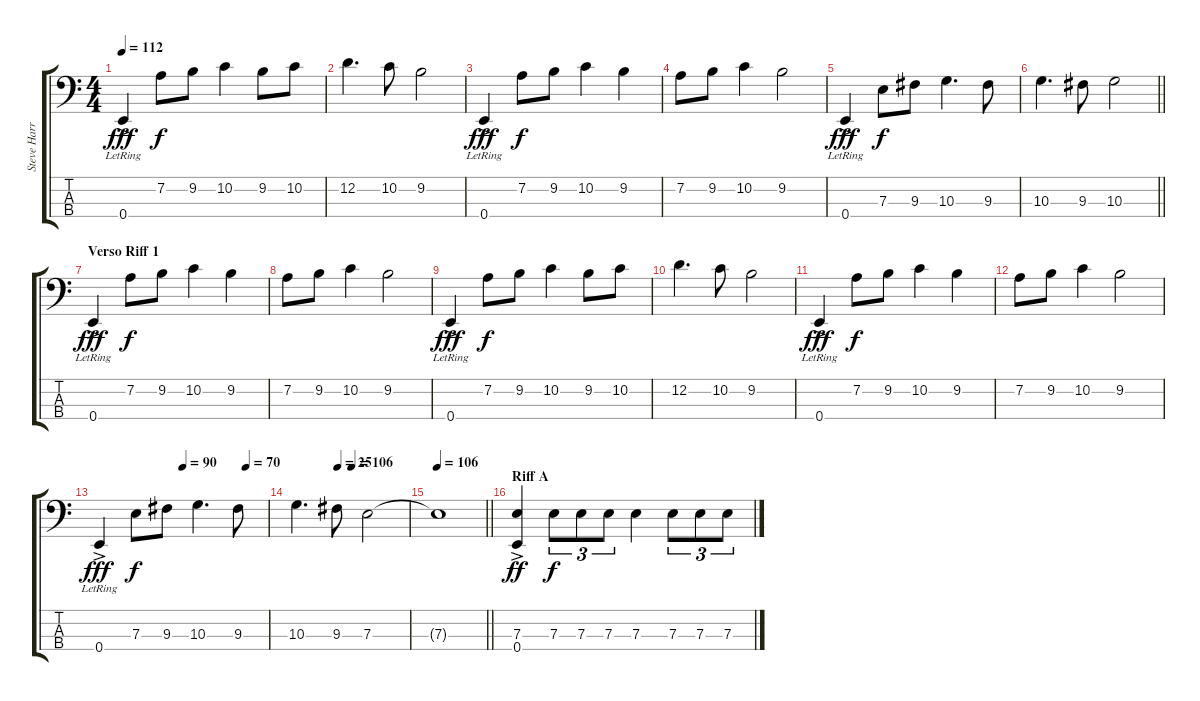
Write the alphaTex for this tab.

\track ("Steve Harris" "Steve Harr") {instrument electricbassfinger}
\staff {score tabs}
\tuning (G2 D2 A1 E1) {hide}
\ts (4 4)
\tempo 112
\clef f4
\ks c
0.4{ac lr}.4{dy fff} 7.2.8{dy f} 9.2.8 10.2.4 9.2.8 10.2.8 |
12.2.4{d} 10.2.8 9.2.2 |
0.4{ac lr}.4{dy fff} 7.2.8{dy f} 9.2.8 10.2.4 9.2.4 |
7.2.8 9.2.8 10.2.4 9.2.2 |
0.4{ac lr}.4{dy fff} 7.3.8{dy f} 9.3.8 10.3.4{d} 9.3.8 |
\barLineRight lightlight
10.3.4{d} 9.3.8 10.3.2 |
\section ("" "Verso Riff 1")
0.4{ac lr}.4{dy fff} 7.2.8{dy f} 9.2.8 10.2.4 9.2.4 |
7.2.8 9.2.8 10.2.4 9.2.2 |
0.4{ac lr}.4{dy fff} 7.2.8{dy f} 9.2.8 10.2.4 9.2.8 10.2.8 |
12.2.4{d} 10.2.8 9.2.2 |
0.4{ac lr}.4{dy fff} 7.2.8{dy f} 9.2.8 10.2.4 9.2.4 |
7.2.8 9.2.8 10.2.4 9.2.2 |
\tempo (90 0.5)
\tempo (70 0.875)
0.4{ac lr}.4{dy fff} 7.3.8{dy f} 9.3.8 10.3.4{d} 9.3.8 |
\tempo (25 0.375)
\tempo (106 0.5)
10.3.4{d} 9.3.8 7.3.2 |
\tempo 106
\barLineRight lightlight
7.3{t}.1 |
\section ("" "Riff A")
(7.3 0.4{ac}).4{dy ff volume 12} 7.3.8{tu (3 2) dy f} 7.3.8{tu (3 2)} 7.3.8{tu (3 2)} 7.3.4 7.3.8{tu (3 2)} 7.3.8{tu (3 2)} 7.3.8{tu (3 2)}
